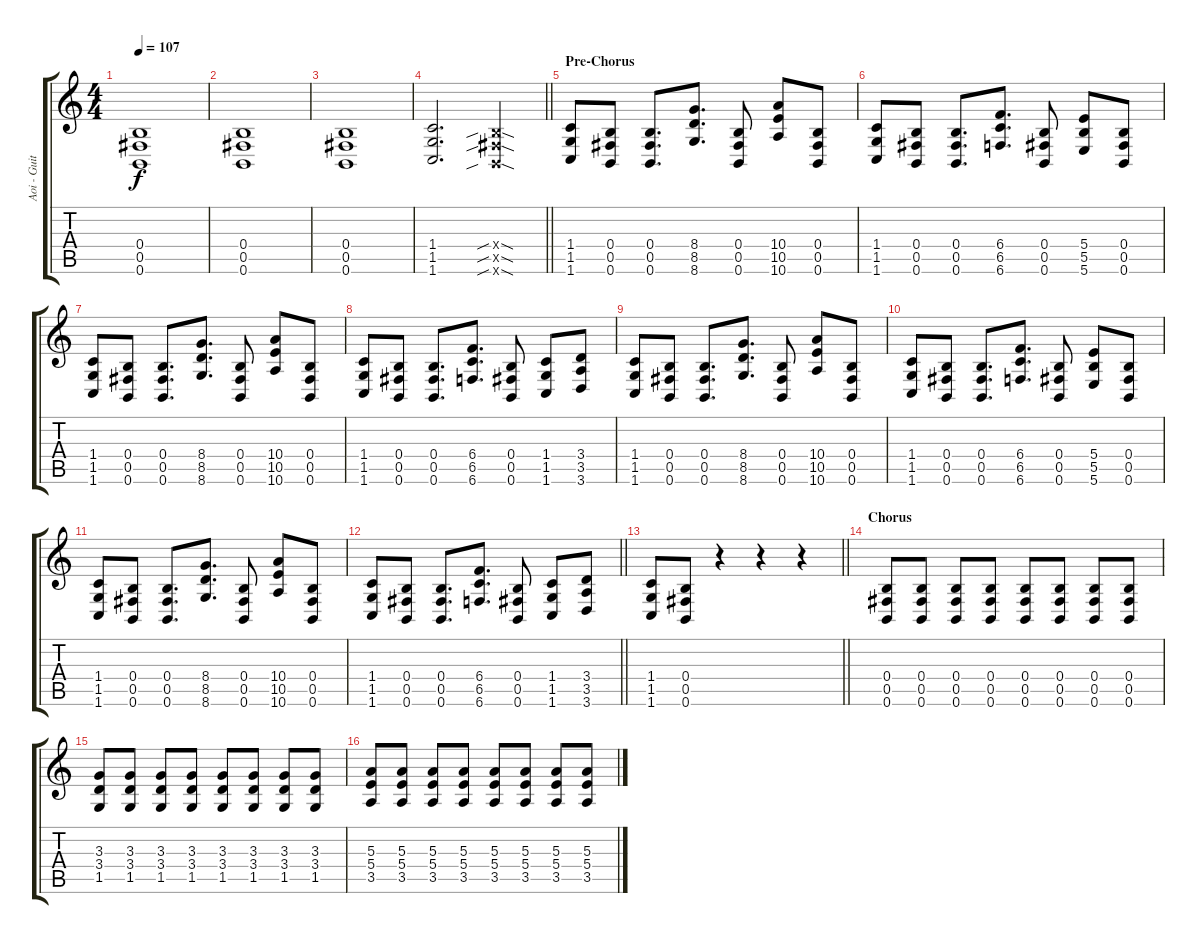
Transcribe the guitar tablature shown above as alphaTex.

\track ("Aoi - Guitar 2" "Aoi - Guit") {instrument distortionguitar}
\staff {score tabs}
\tuning (Db4 Ab3 E3 B2 Gb2 B1) {hide}
\ts (4 4)
\section ("" "")
\tempo 107
\clef g2
\ks c
(0.4 0.5 0.6).1{dy f instrument distortionguitar} |
(0.4 0.5 0.6).1 |
(0.4 0.5 0.6).1 |
\barLineRight lightlight
(1.4 1.5 1.6).2{d} (0.4{sib sod x} 0.5{sib sod x} 0.6{sib sod x}).4 |
\section ("" "Pre-Chorus")
(1.4 1.5 1.6).8 (0.4 0.5 0.6).8 (0.4 0.5 0.6).8{d} (8.4 8.5 8.6).8{d} (0.4 0.5 0.6).8 (10.4 10.5 10.6).8 (0.4 0.5 0.6).8 |
(1.4 1.5 1.6).8 (0.4 0.5 0.6).8 (0.4 0.5 0.6).8{d} (6.4 6.5 6.6).8{d} (0.4 0.5 0.6).8 (5.4 5.5 5.6).8 (0.4 0.5 0.6).8 |
(1.4 1.5 1.6).8 (0.4 0.5 0.6).8 (0.4 0.5 0.6).8{d} (8.4 8.5 8.6).8{d} (0.4 0.5 0.6).8 (10.4 10.5 10.6).8 (0.4 0.5 0.6).8 |
(1.4 1.5 1.6).8 (0.4 0.5 0.6).8 (0.4 0.5 0.6).8{d} (6.4 6.5 6.6).8{d} (0.4 0.5 0.6).8 (1.4 1.5 1.6).8 (3.4 3.5 3.6).8 |
(1.4 1.5 1.6).8 (0.4 0.5 0.6).8 (0.4 0.5 0.6).8{d} (8.4 8.5 8.6).8{d} (0.4 0.5 0.6).8 (10.4 10.5 10.6).8 (0.4 0.5 0.6).8 |
(1.4 1.5 1.6).8 (0.4 0.5 0.6).8 (0.4 0.5 0.6).8{d} (6.4 6.5 6.6).8{d} (0.4 0.5 0.6).8 (5.4 5.5 5.6).8 (0.4 0.5 0.6).8 |
(1.4 1.5 1.6).8 (0.4 0.5 0.6).8 (0.4 0.5 0.6).8{d} (8.4 8.5 8.6).8{d} (0.4 0.5 0.6).8 (10.4 10.5 10.6).8 (0.4 0.5 0.6).8 |
\barLineRight lightlight
(1.4 1.5 1.6).8 (0.4 0.5 0.6).8 (0.4 0.5 0.6).8{d} (6.4 6.5 6.6).8{d} (0.4 0.5 0.6).8 (1.4 1.5 1.6).8 (3.4 3.5 3.6).8 |
\barLineRight lightlight
(1.4 1.5 1.6).8 (0.4 0.5 0.6).8 r.4 r.4 r.4 |
\section ("" "Chorus")
(0.4 0.5 0.6).8 (0.4 0.5 0.6).8 (0.4 0.5 0.6).8 (0.4 0.5 0.6).8 (0.4 0.5 0.6).8 (0.4 0.5 0.6).8 (0.4 0.5 0.6).8 (0.4 0.5 0.6).8 |
(3.3 3.4 1.5).8 (3.3 3.4 1.5).8 (3.3 3.4 1.5).8 (3.3 3.4 1.5).8 (3.3 3.4 1.5).8 (3.3 3.4 1.5).8 (3.3 3.4 1.5).8 (3.3 3.4 1.5).8 |
(5.3 5.4 3.5).8 (5.3 5.4 3.5).8 (5.3 5.4 3.5).8 (5.3 5.4 3.5).8 (5.3 5.4 3.5).8 (5.3 5.4 3.5).8 (5.3 5.4 3.5).8 (5.3 5.4 3.5).8
